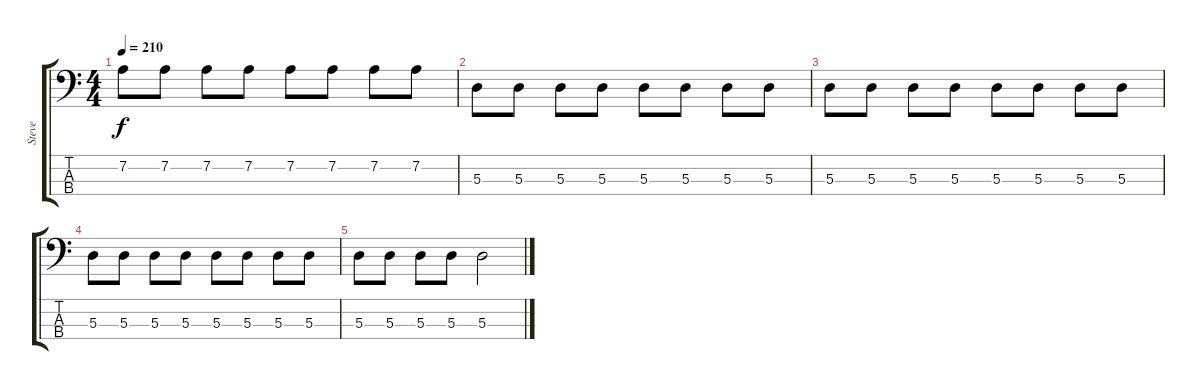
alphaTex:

\track ("Steve" "Steve") {instrument electricbassfinger}
\staff {score tabs}
\tuning (G2 D2 A1 E1) {hide}
\ts (4 4)
\tempo 210
\clef f4
\ks c
7.2.8{dy f} 7.2.8 7.2.8 7.2.8 7.2.8 7.2.8 7.2.8 7.2.8 |
5.3.8 5.3.8 5.3.8 5.3.8 5.3.8 5.3.8 5.3.8 5.3.8 |
5.3.8 5.3.8 5.3.8 5.3.8 5.3.8 5.3.8 5.3.8 5.3.8 |
5.3.8 5.3.8 5.3.8 5.3.8 5.3.8 5.3.8 5.3.8 5.3.8 |
5.3.8 5.3.8 5.3.8 5.3.8 5.3.2
